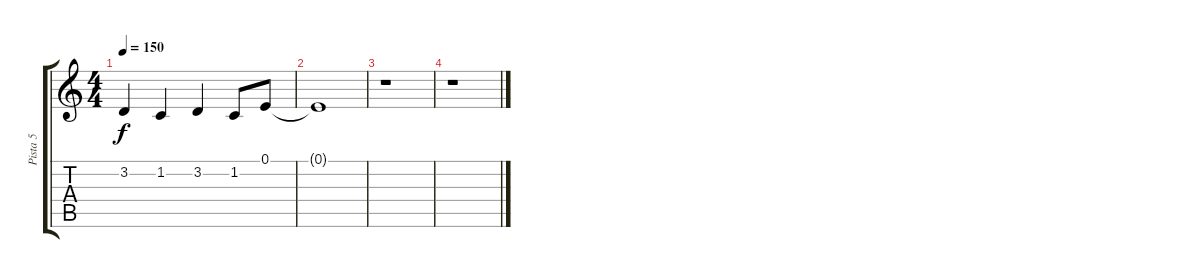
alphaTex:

\track ("Pista 5" "Pista 5") {instrument altosax}
\staff {score tabs}
\tuning (E4 B3 G3 D3 A2 E2) {hide}
\ts (4 4)
\tempo 150
\clef g2
\ks c
3.2.4{dy f} 1.2.4 3.2.4 1.2.8 0.1.8 |
0.1{t}.1 |
r.1 |
r.1
